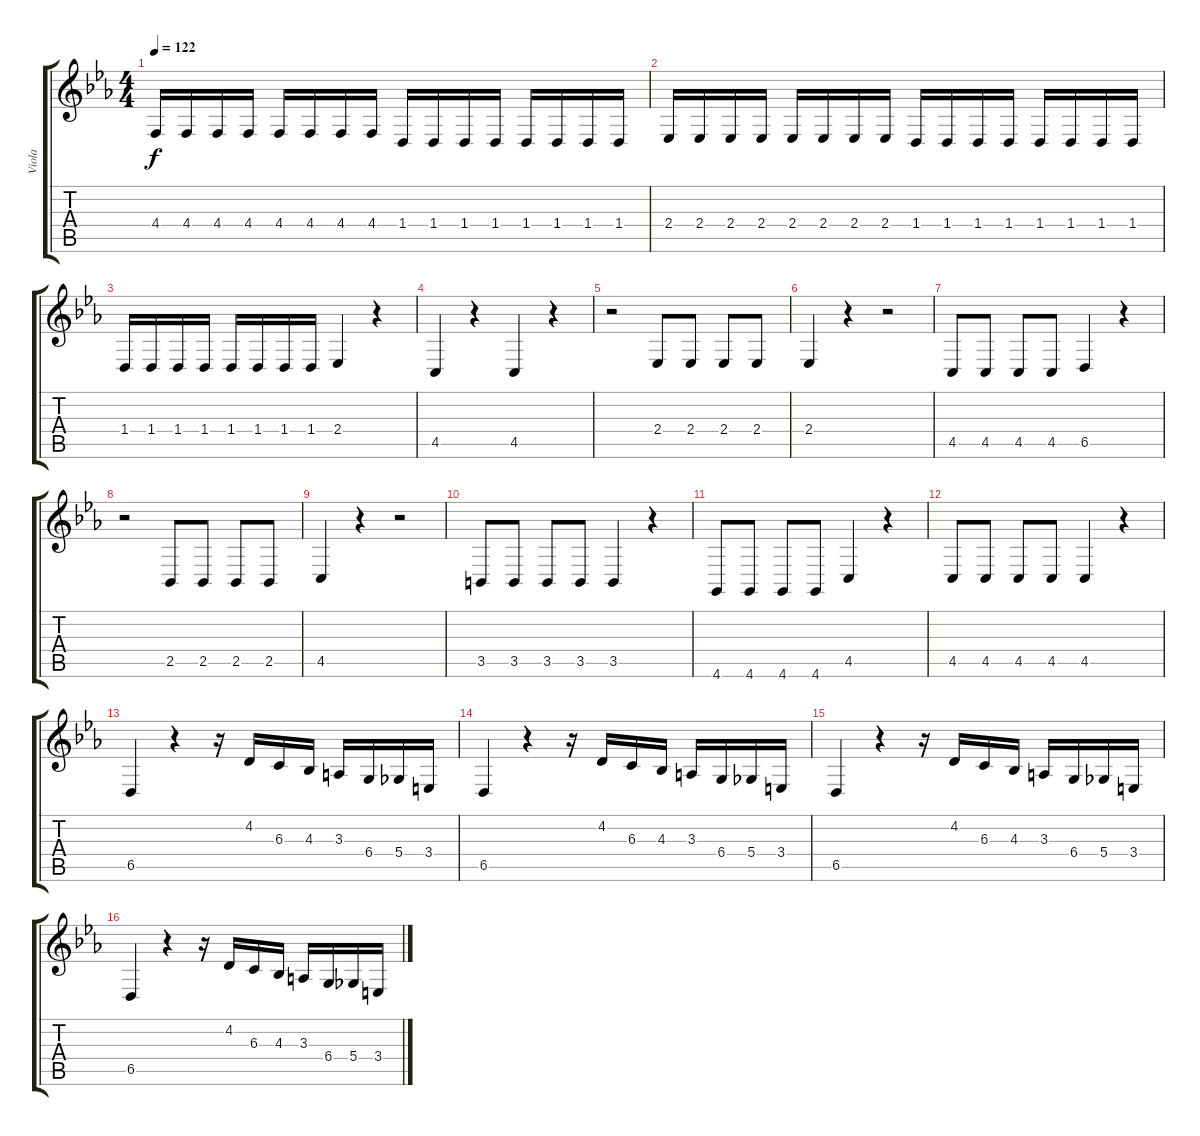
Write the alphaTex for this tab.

\track ("Viola" "Viola") {instrument viola}
\staff {score tabs}
\tuning (Eb4 Bb3 Gb3 Db3 Ab2 Eb2) {hide}
\ts (4 4)
\tempo 122
\clef g2
\ks eb
4.4.16{dy f} 4.4.16 4.4.16 4.4.16 4.4.16 4.4.16 4.4.16 4.4.16 1.4.16 1.4.16 1.4.16 1.4.16 1.4.16 1.4.16 1.4.16 1.4.16 |
2.4.16 2.4.16 2.4.16 2.4.16 2.4.16 2.4.16 2.4.16 2.4.16 1.4.16 1.4.16 1.4.16 1.4.16 1.4.16 1.4.16 1.4.16 1.4.16 |
1.4.16 1.4.16 1.4.16 1.4.16 1.4.16 1.4.16 1.4.16 1.4.16 2.4.4 r.4 |
4.5.4 r.4 4.5.4 r.4 |
r.2 2.4.8 2.4.8 2.4.8 2.4.8 |
2.4.4 r.4 r.2 |
4.5.8 4.5.8 4.5.8 4.5.8 6.5.4 r.4 |
r.2 2.5.8 2.5.8 2.5.8 2.5.8 |
4.5.4 r.4 r.2 |
3.5.8 3.5.8 3.5.8 3.5.8 3.5.4 r.4 |
4.6.8 4.6.8 4.6.8 4.6.8 4.5.4 r.4 |
4.5.8 4.5.8 4.5.8 4.5.8 4.5.4 r.4 |
6.5.4 r.4 r.16 4.2.16 6.3.16 4.3.16 3.3.16 6.4.16 5.4.16 3.4.16 |
6.5.4 r.4 r.16 4.2.16 6.3.16 4.3.16 3.3.16 6.4.16 5.4.16 3.4.16 |
6.5.4 r.4 r.16 4.2.16 6.3.16 4.3.16 3.3.16 6.4.16 5.4.16 3.4.16 |
6.5.4 r.4 r.16 4.2.16 6.3.16 4.3.16 3.3.16 6.4.16 5.4.16 3.4.16
